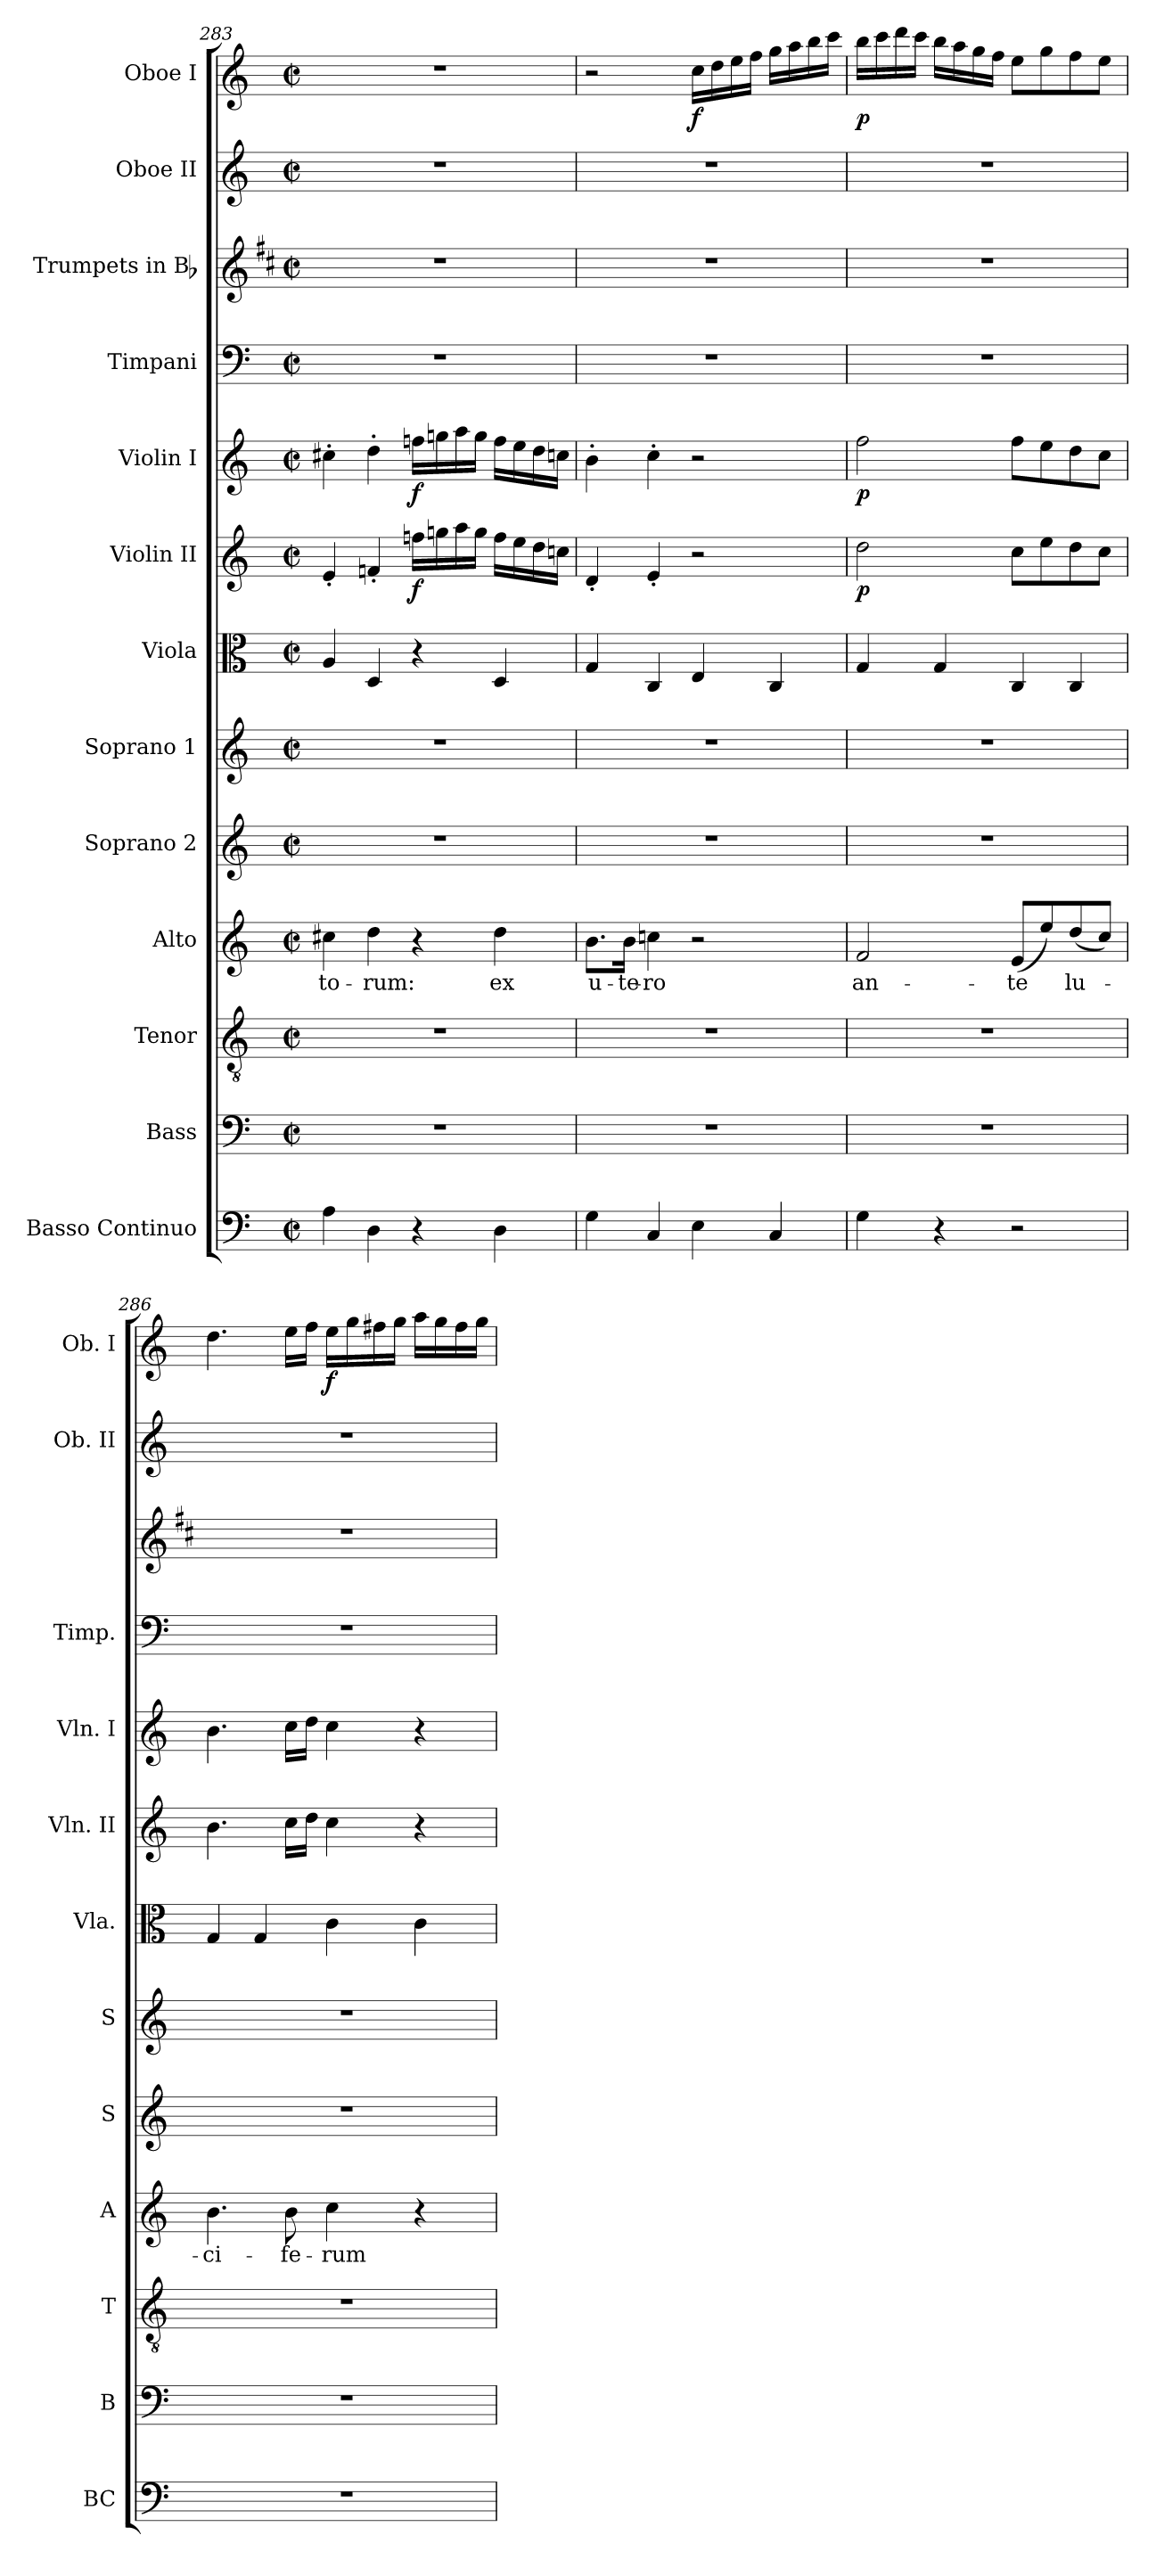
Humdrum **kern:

**kern	**kern	**kern	**kern	**text	**kern	**kern	**kern	**kern	**dynam	**kern	**dynam	**kern	**kern	**kern	**kern	**dynam
*part13	*part12	*part11	*part10	*part10	*part9	*part8	*part7	*part6	*part6	*part5	*part5	*part4	*part3	*part2	*part1	*part1
*staff13	*staff12	*staff11	*staff10	*staff10	*staff9	*staff8	*staff7	*staff6	*staff6	*staff5	*staff5	*staff4	*staff3	*staff2	*staff1	*staff1
*I"Basso Continuo	*I"Bass	*I"Tenor	*I"Alto	*	*I"Soprano 2	*I"Soprano 1	*I"Viola	*I"Violin II	*	*I"Violin I	*	*I"Timpani	*I"Trumpets in Bb	*I"Oboe II	*I"Oboe I	*
*I'BC	*I'B	*I'T	*I'A	*	*I'S	*I'S	*I'Vla.	*I'Vln. II	*	*I'Vln. I	*	*I'Timp.	*	*I'Ob. II	*I'Ob. I	*
!!LO:LB:g=z
*clefF4	*clefF4	*clefGv2	*clefG2	*	*clefG2	*clefG2	*clefC3	*clefG2	*	*clefG2	*	*clefF4	*clefG2	*clefG2	*clefG2	*
*	*	*	*	*	*	*	*	*	*	*	*	*	*ITrd1c2	*	*	*
*k[]	*k[]	*k[]	*k[]	*	*k[]	*k[]	*k[]	*k[]	*	*k[]	*	*k[]	*k[]	*k[]	*k[]	*
*C:	*C:	*C:	*C:	*	*C:	*C:	*C:	*C:	*	*C:	*	*C:	*C:	*C:	*C:	*
*M2/2	*M2/2	*M2/2	*M2/2	*	*M2/2	*M2/2	*M2/2	*M2/2	*	*M2/2	*	*M2/2	*M2/2	*M2/2	*M2/2	*
*met(c|)	*met(c|)	*met(c|)	*met(c|)	*	*met(c|)	*met(c|)	*met(c|)	*met(c|)	*	*met(c|)	*	*met(c|)	*met(c|)	*met(c|)	*met(c|)	*
=283	=283	=283	=283	=283	=283	=283	=283	=283	=283	=283	=283	=283	=283	=283	=283	=283
!	!	!	!	!LO:LY:b	!	!	!	!	!	!	!	!	!	!	!	!
4A\	1r	1r	4cc#X\	-to-	1r	1r	4A/	4e'</	.	4cc#X'>\	.	1r	1r	1r	1r	.
!	!	!	!	!LO:LY:b	!	!	!	!	!	!	!	!	!	!	!	!
4D\	.	.	4dd\	-rum:	.	.	4D/	4fni'</	.	4dd'>\	.	.	.	.	.	.
!	!	!	!	!	!	!	!	!	!LO:DY:b	!	!LO:DY:b	!	!	!	!	!
4r	.	.	4r	.	.	.	4r	16ffn\LL	f	16ffn\LL	f	.	.	.	.	.
.	.	.	.	.	.	.	.	16ggn\	.	16ggn\	.	.	.	.	.	.
.	.	.	.	.	.	.	.	16aa\	.	16aa\	.	.	.	.	.	.
.	.	.	.	.	.	.	.	16gg\JJ	.	16gg\JJ	.	.	.	.	.	.
!	!	!	!	!LO:LY:b	!	!	!	!	!	!	!	!	!	!	!	!
4D\	.	.	4dd\	ex	.	.	4D/	16ff\LL	.	16ff\LL	.	.	.	.	.	.
.	.	.	.	.	.	.	.	16ee\	.	16ee\	.	.	.	.	.	.
.	.	.	.	.	.	.	.	16dd\	.	16dd\	.	.	.	.	.	.
.	.	.	.	.	.	.	.	16ccn\JJ	.	16ccn\JJ	.	.	.	.	.	.
=284	=284	=284	=284	=284	=284	=284	=284	=284	=284	=284	=284	=284	=284	=284	=284	=284
!	!	!	!	!LO:LY:b	!	!	!	!	!	!	!	!	!	!	!	!
4G\	1r	1r	8.b\L	u-	1r	1r	4G/	4d'</	.	4b'>\	.	1r	1r	1r	2r	.
!	!	!	!	!LO:LY:b	!	!	!	!	!	!	!	!	!	!	!	!
.	.	.	16b\Jk	-te-	.	.	.	.	.	.	.	.	.	.	.	.
!	!	!	!	!LO:LY:b	!	!	!	!	!	!	!	!	!	!	!	!
4C/	.	.	4ccni\	-ro	.	.	4C/	4e'</	.	4cc'>\	.	.	.	.	.	.
!	!	!	!	!	!	!	!	!	!	!	!	!	!	!	!	!LO:DY:b
4E\	.	.	2r	.	.	.	4E/	2r	.	2r	.	.	.	.	16cc\LL	f
.	.	.	.	.	.	.	.	.	.	.	.	.	.	.	16dd\	.
.	.	.	.	.	.	.	.	.	.	.	.	.	.	.	16ee\	.
.	.	.	.	.	.	.	.	.	.	.	.	.	.	.	16ff\JJ	.
4C/	.	.	.	.	.	.	4C/	.	.	.	.	.	.	.	16gg\LL	.
.	.	.	.	.	.	.	.	.	.	.	.	.	.	.	16aa\	.
.	.	.	.	.	.	.	.	.	.	.	.	.	.	.	16bb\	.
.	.	.	.	.	.	.	.	.	.	.	.	.	.	.	16ccc\JJ	.
=285	=285	=285	=285	=285	=285	=285	=285	=285	=285	=285	=285	=285	=285	=285	=285	=285
!	!	!	!	!LO:LY:b	!	!	!	!	!LO:DY:b	!	!LO:DY:b	!	!	!	!	!LO:DY:b
4G\	1r	1r	2f/	an-	1r	1r	4G/	2dd\	p	2ff\	p	1r	1r	1r	16bb\LL	p
.	.	.	.	.	.	.	.	.	.	.	.	.	.	.	16ccc\	.
.	.	.	.	.	.	.	.	.	.	.	.	.	.	.	16ddd\	.
.	.	.	.	.	.	.	.	.	.	.	.	.	.	.	16ccc\JJ	.
4r	.	.	.	.	.	.	4G/	.	.	.	.	.	.	.	16bb\LL	.
.	.	.	.	.	.	.	.	.	.	.	.	.	.	.	16aa\	.
.	.	.	.	.	.	.	.	.	.	.	.	.	.	.	16gg\	.
.	.	.	.	.	.	.	.	.	.	.	.	.	.	.	16ff\JJ	.
!	!	!	!	!LO:LY:b	!	!	!	!	!	!	!	!	!	!	!	!
2r	.	.	(<8e/L	-te	.	.	4C/	8cc\L	.	8ff\L	.	.	.	.	8ee\L	.
.	.	.	8ee/)	.	.	.	.	8ee\	.	8ee\	.	.	.	.	8gg\	.
!	!	!	!	!LO:LY:b	!	!	!	!	!	!	!	!	!	!	!	!
.	.	.	(<8dd/	lu-	.	.	4C/	8dd\	.	8dd\	.	.	.	.	8ff\	.
.	.	.	8cc/J)	.	.	.	.	8cc\J	.	8cc\J	.	.	.	.	8ee\J	.
!!LO:PB:g=z
=286	=286	=286	=286	=286	=286	=286	=286	=286	=286	=286	=286	=286	=286	=286	=286	=286
!	!	!	!	!LO:LY:b	!	!	!	!	!	!	!	!	!	!	!	!
1r	1r	1r	4.b\	-ci-	1r	1r	4G/	4.b\	.	4.b\	.	1r	1r	1r	4.dd\	.
.	.	.	.	.	.	.	4G/	.	.	.	.	.	.	.	.	.
!	!	!	!	!LO:LY:b	!	!	!	!	!	!	!	!	!	!	!	!
.	.	.	8b\	-fe-	.	.	.	16cc\LL	.	16cc\LL	.	.	.	.	16ee\LL	.
.	.	.	.	.	.	.	.	16dd\JJ	.	16dd\JJ	.	.	.	.	16ff\JJ	.
!	!	!	!	!LO:LY:b	!	!	!	!	!	!	!	!	!	!	!	!LO:DY:b
.	.	.	4cc\	-rum	.	.	4c\	4cc\	.	4cc\	.	.	.	.	16ee\LL	f
.	.	.	.	.	.	.	.	.	.	.	.	.	.	.	16gg\	.
.	.	.	.	.	.	.	.	.	.	.	.	.	.	.	16ff#X\	.
.	.	.	.	.	.	.	.	.	.	.	.	.	.	.	16gg\JJ	.
.	.	.	4r	.	.	.	4c\	4r	.	4r	.	.	.	.	16aa\LL	.
.	.	.	.	.	.	.	.	.	.	.	.	.	.	.	16gg\	.
.	.	.	.	.	.	.	.	.	.	.	.	.	.	.	16ff#\	.
.	.	.	.	.	.	.	.	.	.	.	.	.	.	.	16gg\JJ	.
=	=	=	=	=	=	=	=	=	=	=	=	=	=	=	=	=
*-	*-	*-	*-	*-	*-	*-	*-	*-	*-	*-	*-	*-	*-	*-	*-	*-
